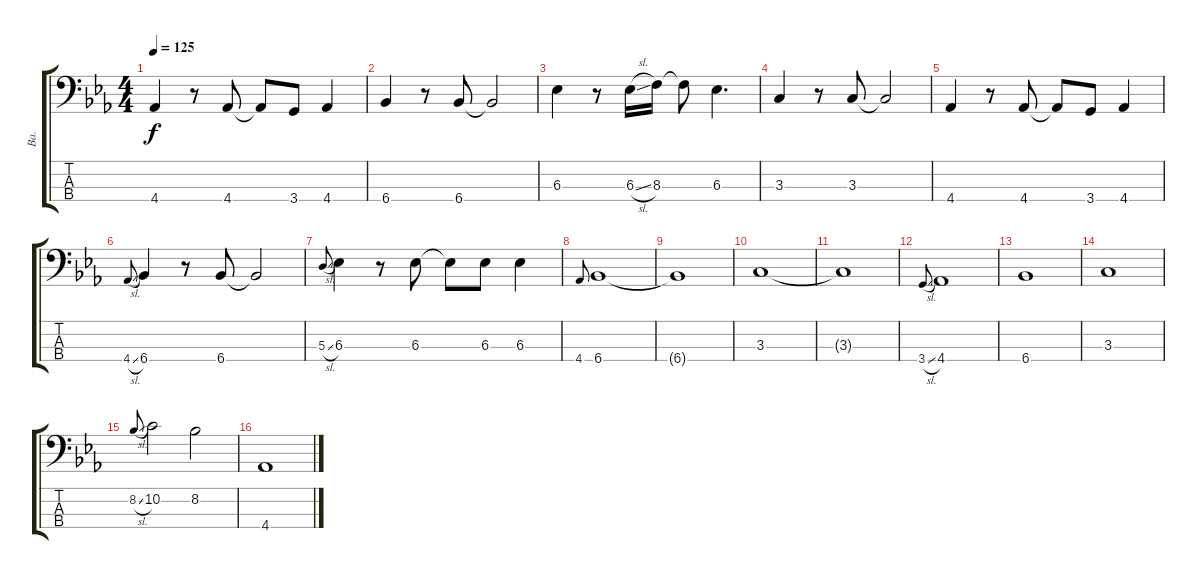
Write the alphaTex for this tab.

\track ("Ba." "Ba.") {instrument electricbassfinger}
\staff {score tabs}
\tuning (G2 D2 A1 E1) {hide}
\ts (4 4)
\tempo 125
\clef f4
\ks eb
4.4.4{dy f} r.8 4.4.8 4.4{t}.8 3.4.8 4.4.4 |
6.4.4 r.8 6.4.8 6.4{t}.2 |
6.3.4 r.8 6.3{sl}.16 8.3.16 8.3{t}.8 6.3.4{d} |
3.3.4 r.8 3.3.8 3.3{t}.2 |
4.4.4 r.8 4.4.8 4.4{t}.8 3.4.8 4.4.4 |
4.4{sl}.8{gr onbeat} 6.4.4 r.8 6.4.8 6.4{t}.2 |
5.3{sl}.8{gr onbeat} 6.3.4 r.8 6.3.8 6.3{t}.8 6.3.8 6.3.4 |
4.4.8{gr onbeat} 6.4.1 |
6.4{t}.1 |
3.3.1 |
3.3{t}.1 |
3.4{sl}.8{gr onbeat} 4.4.1 |
6.4.1 |
3.3.1 |
8.2{sl}.8{gr onbeat} 10.2.2 8.2.2 |
4.4.1
